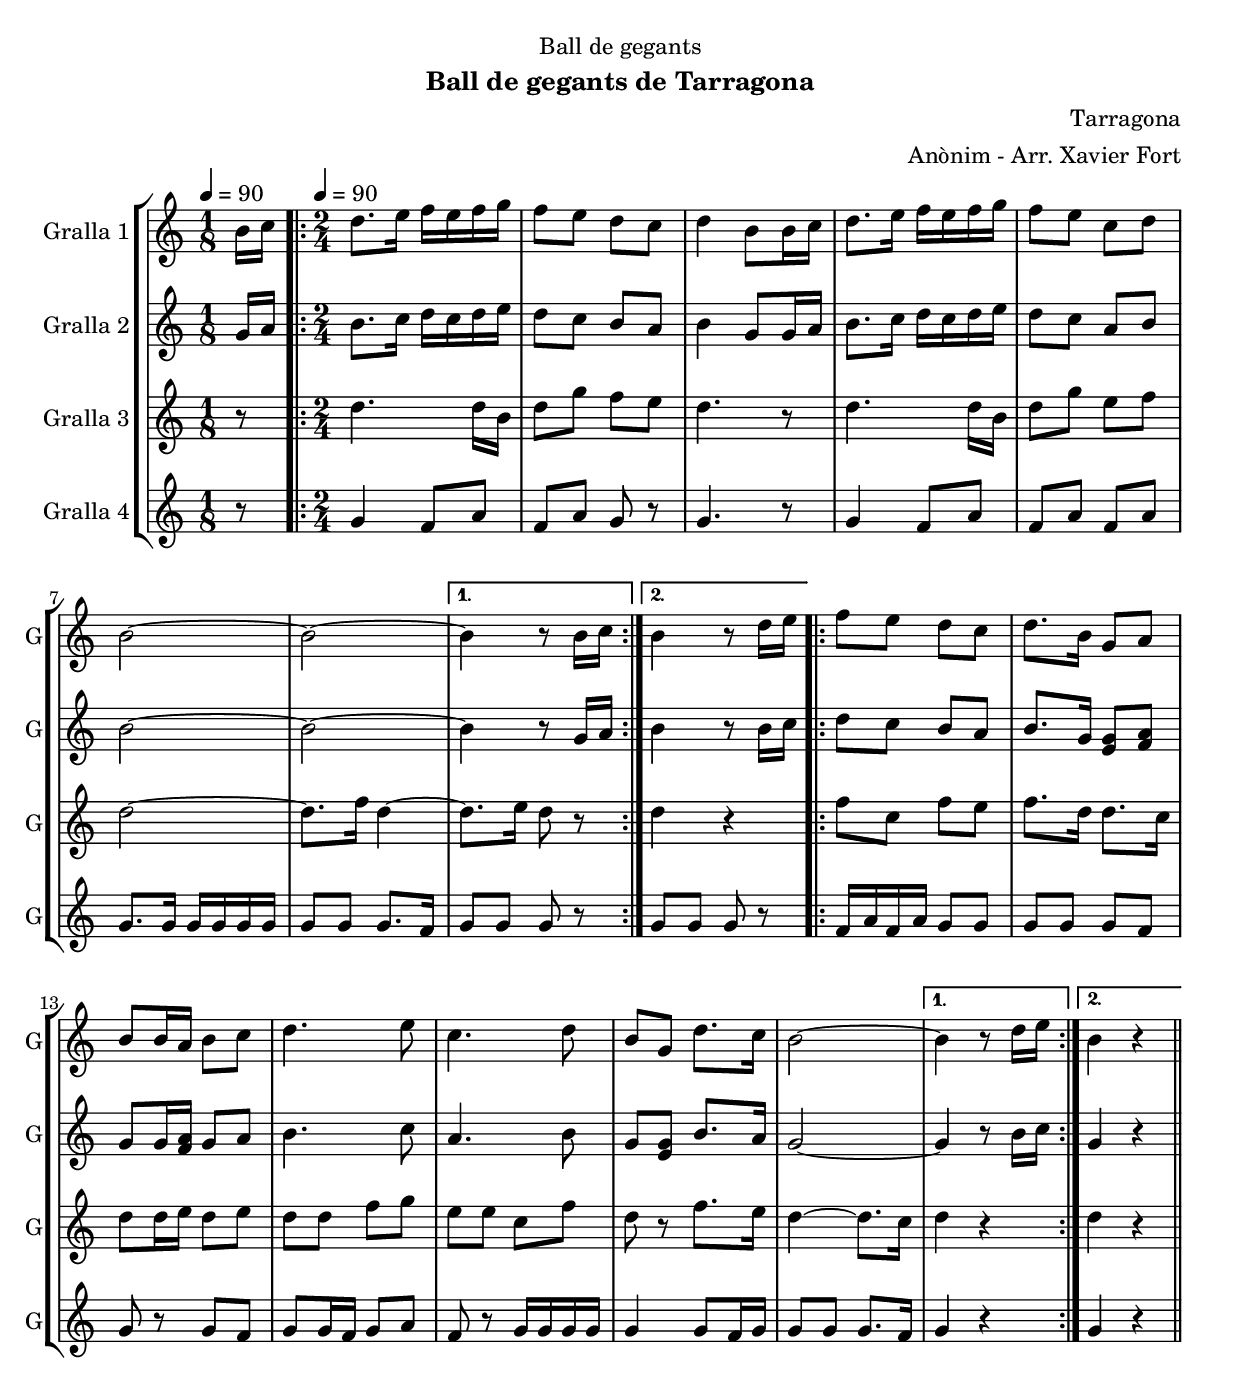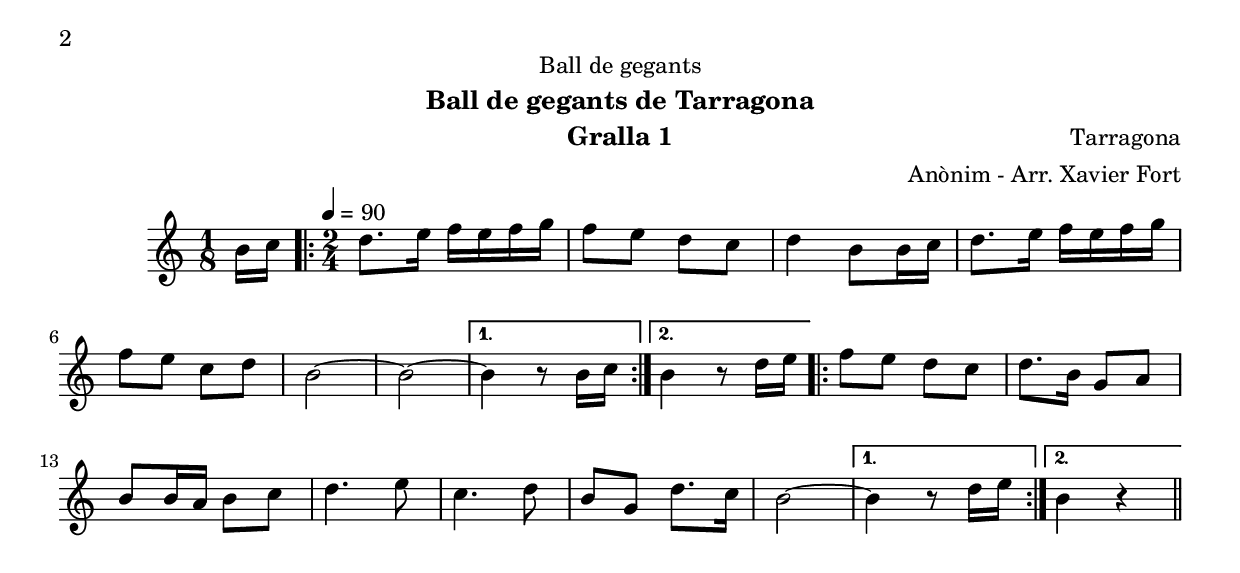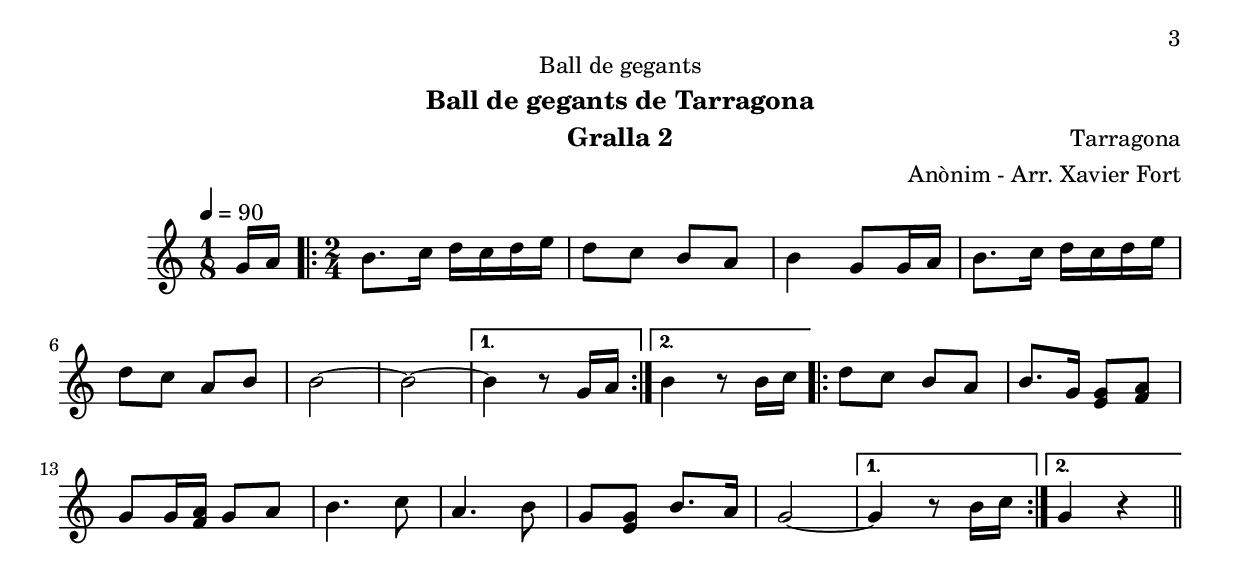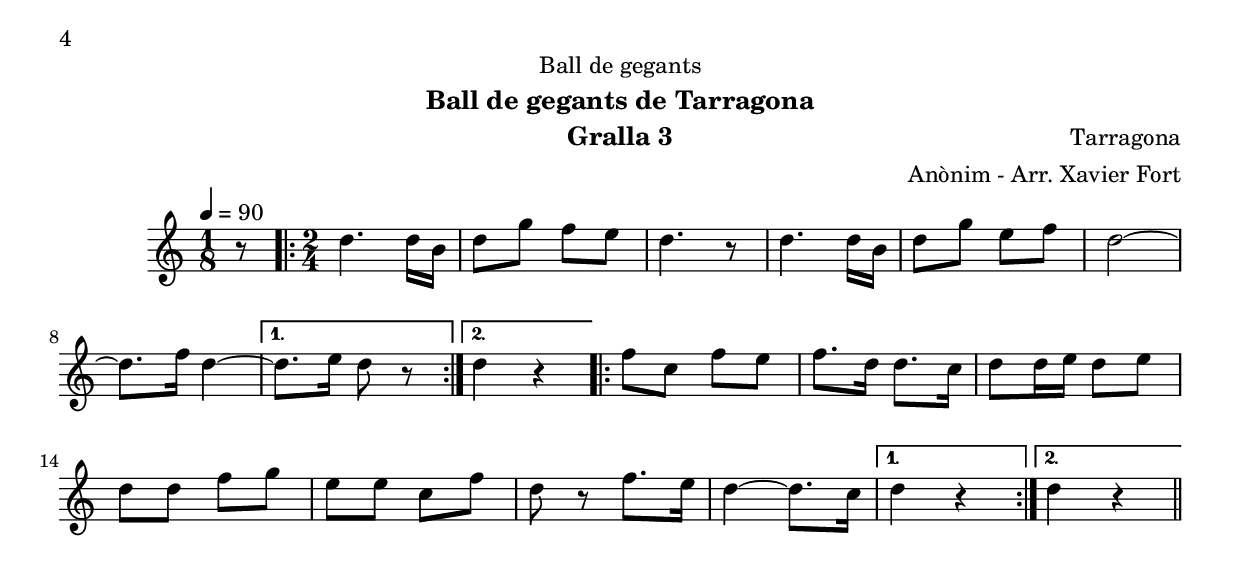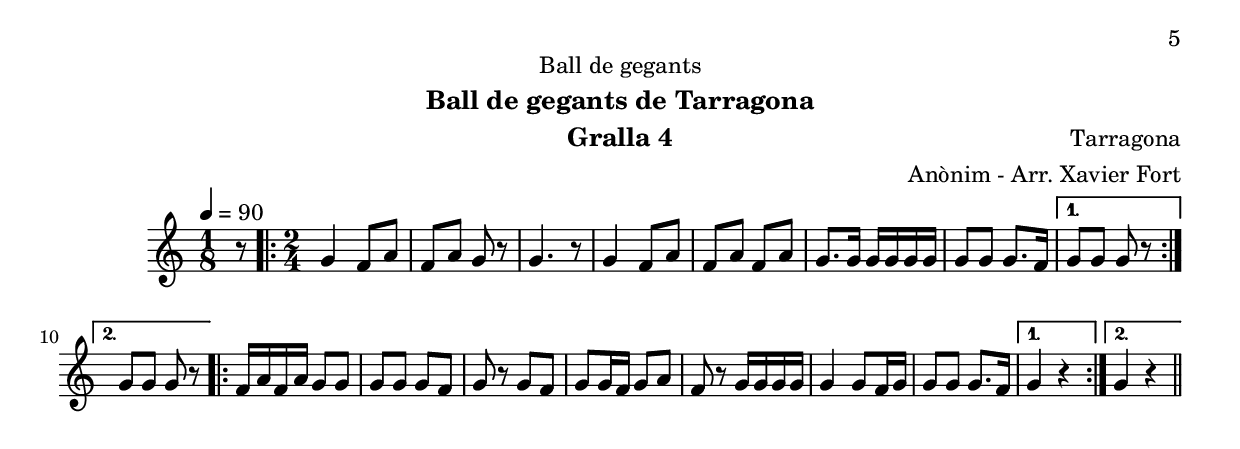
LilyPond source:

\version "2.22.1"

\header {
  dedication="Ball de gegants"
  title=""
  subtitle="Ball de gegants de Tarragona"
  subsubtitle=""
  poet=""
  meter=""
  piece=""
  composer="Tarragona"
  arranger="Anònim - Arr. Xavier Fort"
  opus=""
  instrument=""
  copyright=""
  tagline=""
}

liniaroAa =
\relative b'
{
  \clef treble
  \key c \major
  \time 1/8
  b16 c \tempo 4 = 90  |
  \time 2/4   \repeat volta 2 { d8. e16 f e f g  |
  f8 e d c  |
  d4 b8 b16 c  |
  %05
  d8. e16 f e f g  |
  f8 e c d  |
  b2 ~  |
  b2 ~ }
  \alternative { { b4 r8 b16 c }
  %10
  { b4 r8 d16 e } }
  \repeat volta 2 { f8 e d c  |
  d8. b16 g8 a  |
  b8 b16 a b8 c  |
  d4. e8  |
  %15
  c4. d8  |
  b8 g d'8. c16  |
  b2 ~ }
  \alternative { { b4 r8 d16 e }
  { b4 r4 } } \bar "||" % kompletite
}

liniaroAb =
\relative g'
{
  \tempo 4 = 90
  \clef treble
  \key c \major
  \time 1/8
  g16 a  |
  \time 2/4   \repeat volta 2 { b8. c16 d c d e  |
  d8 c b a  |
  b4 g8 g16 a  |
  %05
  b8. c16 d c d e  |
  d8 c a b  |
  b2 ~  |
  b2 ~ }
  \alternative { { b4 r8 g16 a }
  %10
  { b4 r8 b16 c } }
  \repeat volta 2 { d8 c b a  |
  b8. g16 <e g>8 <f a>  |
  g8 g16 <f a> g8 a  |
  b4. c8  |
  %15
  a4. b8  |
  g8 <e g> b'8. a16  |
  g2 ~ }
  \alternative { { g4 r8 b16 c }
  { g4 r4 } } \bar "||" % kompletite
}

liniaroAc =
\relative d''
{
  \tempo 4 = 90
  \clef treble
  \key c \major
  \time 1/8
  r8  |
  \time 2/4   \repeat volta 2 { d4. d16 b  |
  d8 g f e  |
  d4. r8  |
  %05
  d4. d16 b  |
  d8 g e f  |
  d2 ~  |
  d8. f16 d4 ~ }
  \alternative { { d8. e16 d8 r }
  %10
  { d4 r } }
  \repeat volta 2 { f8 c f e  |
  f8. d16 d8. c16  |
  d8 d16 e d8 e  |
  d8 d f g  |
  %15
  e8 e c f  |
  d8 r f8. e16  |
  d4 ~ d8. c16 }
  \alternative { { d4 r }
  { d4 r4 } } \bar "||" % kompletite
}

liniaroAd =
\relative g'
{
  \tempo 4 = 90
  \clef treble
  \key c \major
  \time 1/8
  r8  |
  \time 2/4   \repeat volta 2 { g4 f8 a  |
  f8 a g r  |
  g4. r8  |
  %05
  g4 f8 a  |
  f8 a f a  |
  g8. g16 g g g g  |
  g8 g g8. f16 }
  \alternative { { g8 g g r }
  %10
  { g8 g g r } }
  \repeat volta 2 { f16 a f a g8 g  |
  g8 g g f  |
  g8 r g f  |
  g8 g16 f g8 a  |
  %15
  f8 r g16 g g g  |
  g4 g8 f16 g  |
  g8 g g8. f16 }
  \alternative { { g4 r }
  { g4 r4 } } \bar "||" % kompletite
}

\bookpart {
  \score {
    \new StaffGroup {
      \override Score.RehearsalMark #'self-alignment-X = #LEFT
      <<
        \new Staff \with {instrumentName = #"Gralla 1" shortInstrumentName = #"G"} \liniaroAa
        \new Staff \with {instrumentName = #"Gralla 2" shortInstrumentName = #"G"} \liniaroAb
        \new Staff \with {instrumentName = #"Gralla 3" shortInstrumentName = #"G"} \liniaroAc
        \new Staff \with {instrumentName = #"Gralla 4" shortInstrumentName = #"G"} \liniaroAd
      >>
    }
    \layout {}
  }
  \score { \unfoldRepeats
    \new StaffGroup {
      \override Score.RehearsalMark #'self-alignment-X = #LEFT
      <<
        \new Staff \with {instrumentName = #"Gralla 1" shortInstrumentName = #"G"} \liniaroAa
        \new Staff \with {instrumentName = #"Gralla 2" shortInstrumentName = #"G"} \liniaroAb
        \new Staff \with {instrumentName = #"Gralla 3" shortInstrumentName = #"G"} \liniaroAc
        \new Staff \with {instrumentName = #"Gralla 4" shortInstrumentName = #"G"} \liniaroAd
      >>
    }
    \midi {
      \set Staff.midiInstrument = "oboe"
      \set DrumStaff.midiInstrument = "drums"
    }
  }
}

\bookpart {
  \header {instrument="Gralla 1"}
  \score {
    \new StaffGroup {
      \override Score.RehearsalMark #'self-alignment-X = #LEFT
      <<
        \new Staff \liniaroAa
      >>
    }
    \layout {}
  }
  \score { \unfoldRepeats
    \new StaffGroup {
      \override Score.RehearsalMark #'self-alignment-X = #LEFT
      <<
        \new Staff \liniaroAa
      >>
    }
    \midi {
      \set Staff.midiInstrument = "oboe"
      \set DrumStaff.midiInstrument = "drums"
    }
  }
}

\bookpart {
  \header {instrument="Gralla 2"}
  \score {
    \new StaffGroup {
      \override Score.RehearsalMark #'self-alignment-X = #LEFT
      <<
        \new Staff \liniaroAb
      >>
    }
    \layout {}
  }
  \score { \unfoldRepeats
    \new StaffGroup {
      \override Score.RehearsalMark #'self-alignment-X = #LEFT
      <<
        \new Staff \liniaroAb
      >>
    }
    \midi {
      \set Staff.midiInstrument = "oboe"
      \set DrumStaff.midiInstrument = "drums"
    }
  }
}

\bookpart {
  \header {instrument="Gralla 3"}
  \score {
    \new StaffGroup {
      \override Score.RehearsalMark #'self-alignment-X = #LEFT
      <<
        \new Staff \liniaroAc
      >>
    }
    \layout {}
  }
  \score { \unfoldRepeats
    \new StaffGroup {
      \override Score.RehearsalMark #'self-alignment-X = #LEFT
      <<
        \new Staff \liniaroAc
      >>
    }
    \midi {
      \set Staff.midiInstrument = "oboe"
      \set DrumStaff.midiInstrument = "drums"
    }
  }
}

\bookpart {
  \header {instrument="Gralla 4"}
  \score {
    \new StaffGroup {
      \override Score.RehearsalMark #'self-alignment-X = #LEFT
      <<
        \new Staff \liniaroAd
      >>
    }
    \layout {}
  }
  \score { \unfoldRepeats
    \new StaffGroup {
      \override Score.RehearsalMark #'self-alignment-X = #LEFT
      <<
        \new Staff \liniaroAd
      >>
    }
    \midi {
      \set Staff.midiInstrument = "oboe"
      \set DrumStaff.midiInstrument = "drums"
    }
  }
}

